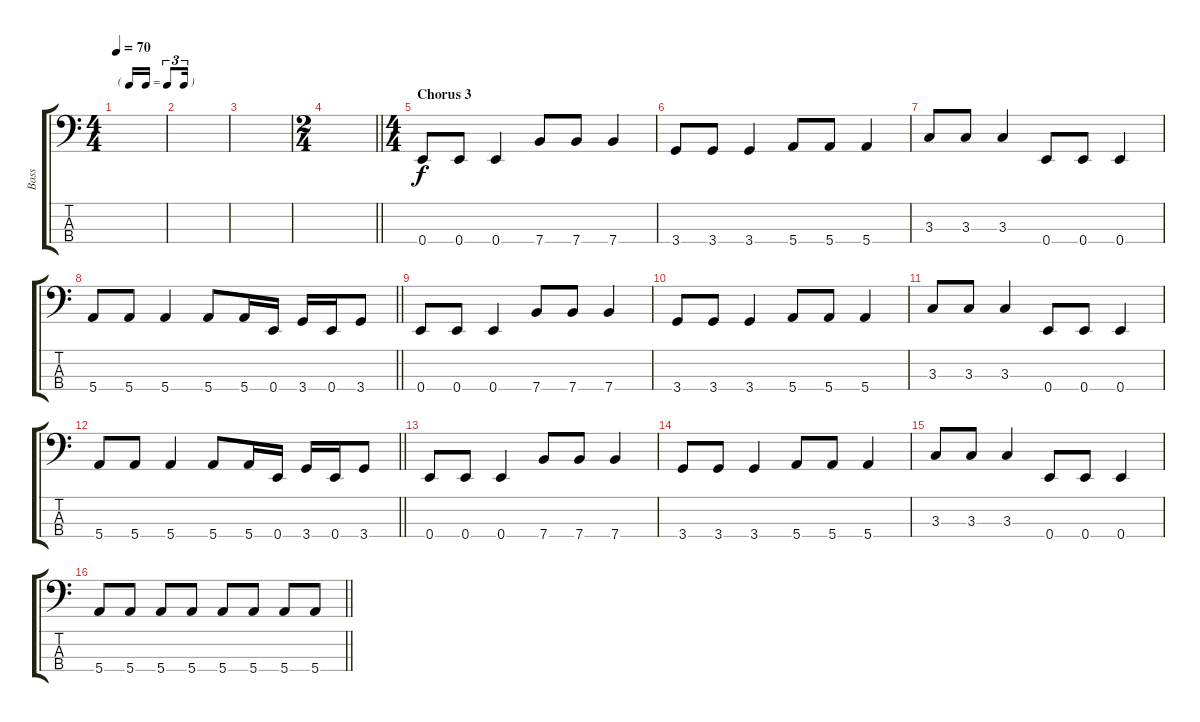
\track ("Bass" "Bass") {instrument electricbassfinger}
\staff {score tabs}
\tuning (G2 D2 A1 E1) {hide}
\ts (4 4)
\tf triplet16th
\tempo 70
\clef f4
\ks c
|
|
|
\ts (2 4)
\barLineRight lightlight
|
\ts (4 4)
\section ("" "Chorus 3")
0.4.8 0.4.8 0.4.4 7.4.8 7.4.8 7.4.4 |
3.4.8 3.4.8 3.4.4 5.4.8 5.4.8 5.4.4 |
3.3.8 3.3.8 3.3.4 0.4.8 0.4.8 0.4.4 |
\barLineRight lightlight
5.4.8 5.4.8 5.4.4 5.4.8 5.4.16 0.4.16 3.4.16 0.4.16 3.4.8 |
0.4.8 0.4.8 0.4.4 7.4.8 7.4.8 7.4.4 |
3.4.8 3.4.8 3.4.4 5.4.8 5.4.8 5.4.4 |
3.3.8 3.3.8 3.3.4 0.4.8 0.4.8 0.4.4 |
\barLineRight lightlight
5.4.8 5.4.8 5.4.4 5.4.8 5.4.16 0.4.16 3.4.16 0.4.16 3.4.8 |
0.4.8 0.4.8 0.4.4 7.4.8 7.4.8 7.4.4 |
3.4.8 3.4.8 3.4.4 5.4.8 5.4.8 5.4.4 |
3.3.8 3.3.8 3.3.4 0.4.8 0.4.8 0.4.4 |
\barLineRight lightlight
5.4.8 5.4.8 5.4.8 5.4.8 5.4.8 5.4.8 5.4.8 5.4.8
